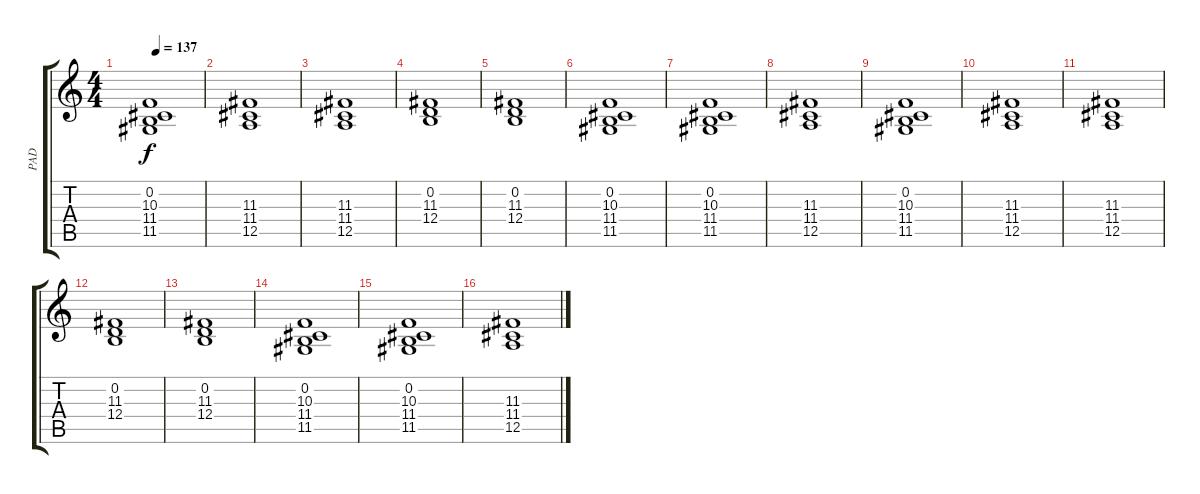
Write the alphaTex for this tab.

\track ("PAD" "PAD") {instrument synthstrings1}
\staff {score tabs}
\tuning (E4 B3 G3 D3 A2 E2) {hide}
\ts (4 4)
\tempo 137
\clef g2
\ks c
(0.2 10.3 11.4 11.5).1{dy f} |
(11.3 11.4 12.5).1 |
(11.3 11.4 12.5).1 |
(0.2 11.3 12.4).1 |
(0.2 11.3 12.4).1 |
(0.2 10.3 11.4 11.5).1 |
(0.2 10.3 11.4 11.5).1 |
(11.3 11.4 12.5).1 |
(0.2 10.3 11.4 11.5).1 |
(11.3 11.4 12.5).1 |
(11.3 11.4 12.5).1 |
(0.2 11.3 12.4).1 |
(0.2 11.3 12.4).1 |
(0.2 10.3 11.4 11.5).1 |
(0.2 10.3 11.4 11.5).1 |
(11.3 11.4 12.5).1
